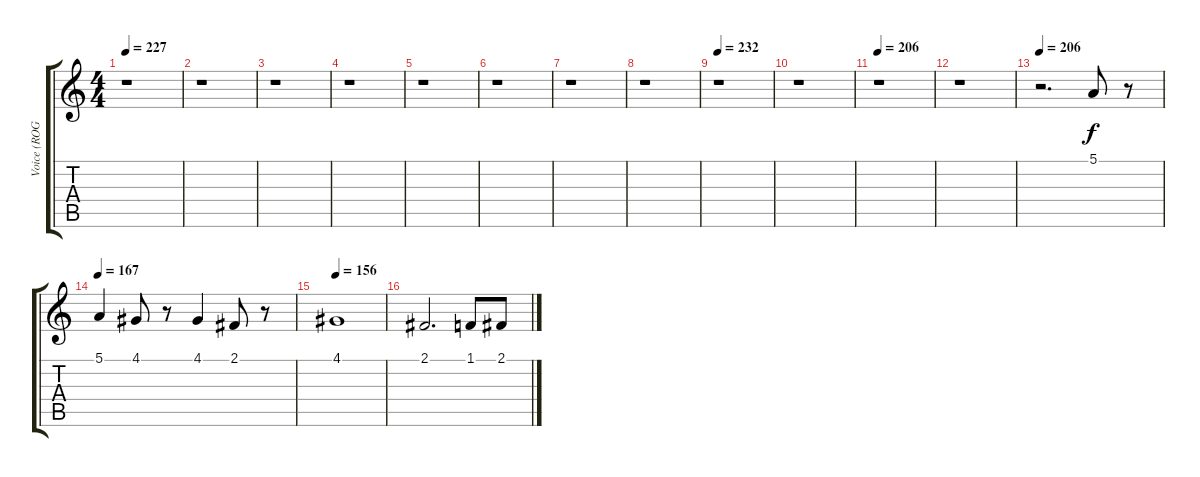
\track ("Voice (ROGER TAYLOR)" "Voice (ROG") {instrument pad3polysynth}
\staff {score tabs}
\tuning (E4 B3 G3 D3 A2 E2) {hide}
\ts (4 4)
\tempo 227
\clef g2
\ks c
r.1{dy fff} |
r.1 |
r.1 |
r.1 |
r.1 |
r.1 |
r.1 |
r.1 |
\tempo 232
r.1 |
r.1 |
\tempo 206
r.1 |
r.1 |
\tempo 206
r.2{d} 5.1.8{dy f balance 8 instrument recorder} r.8 |
\tempo 167
5.1.4 4.1.8 r.8 4.1.4 2.1.8 r.8 |
\tempo 156
4.1.1 |
2.1.2{d} 1.1.8 2.1.8
